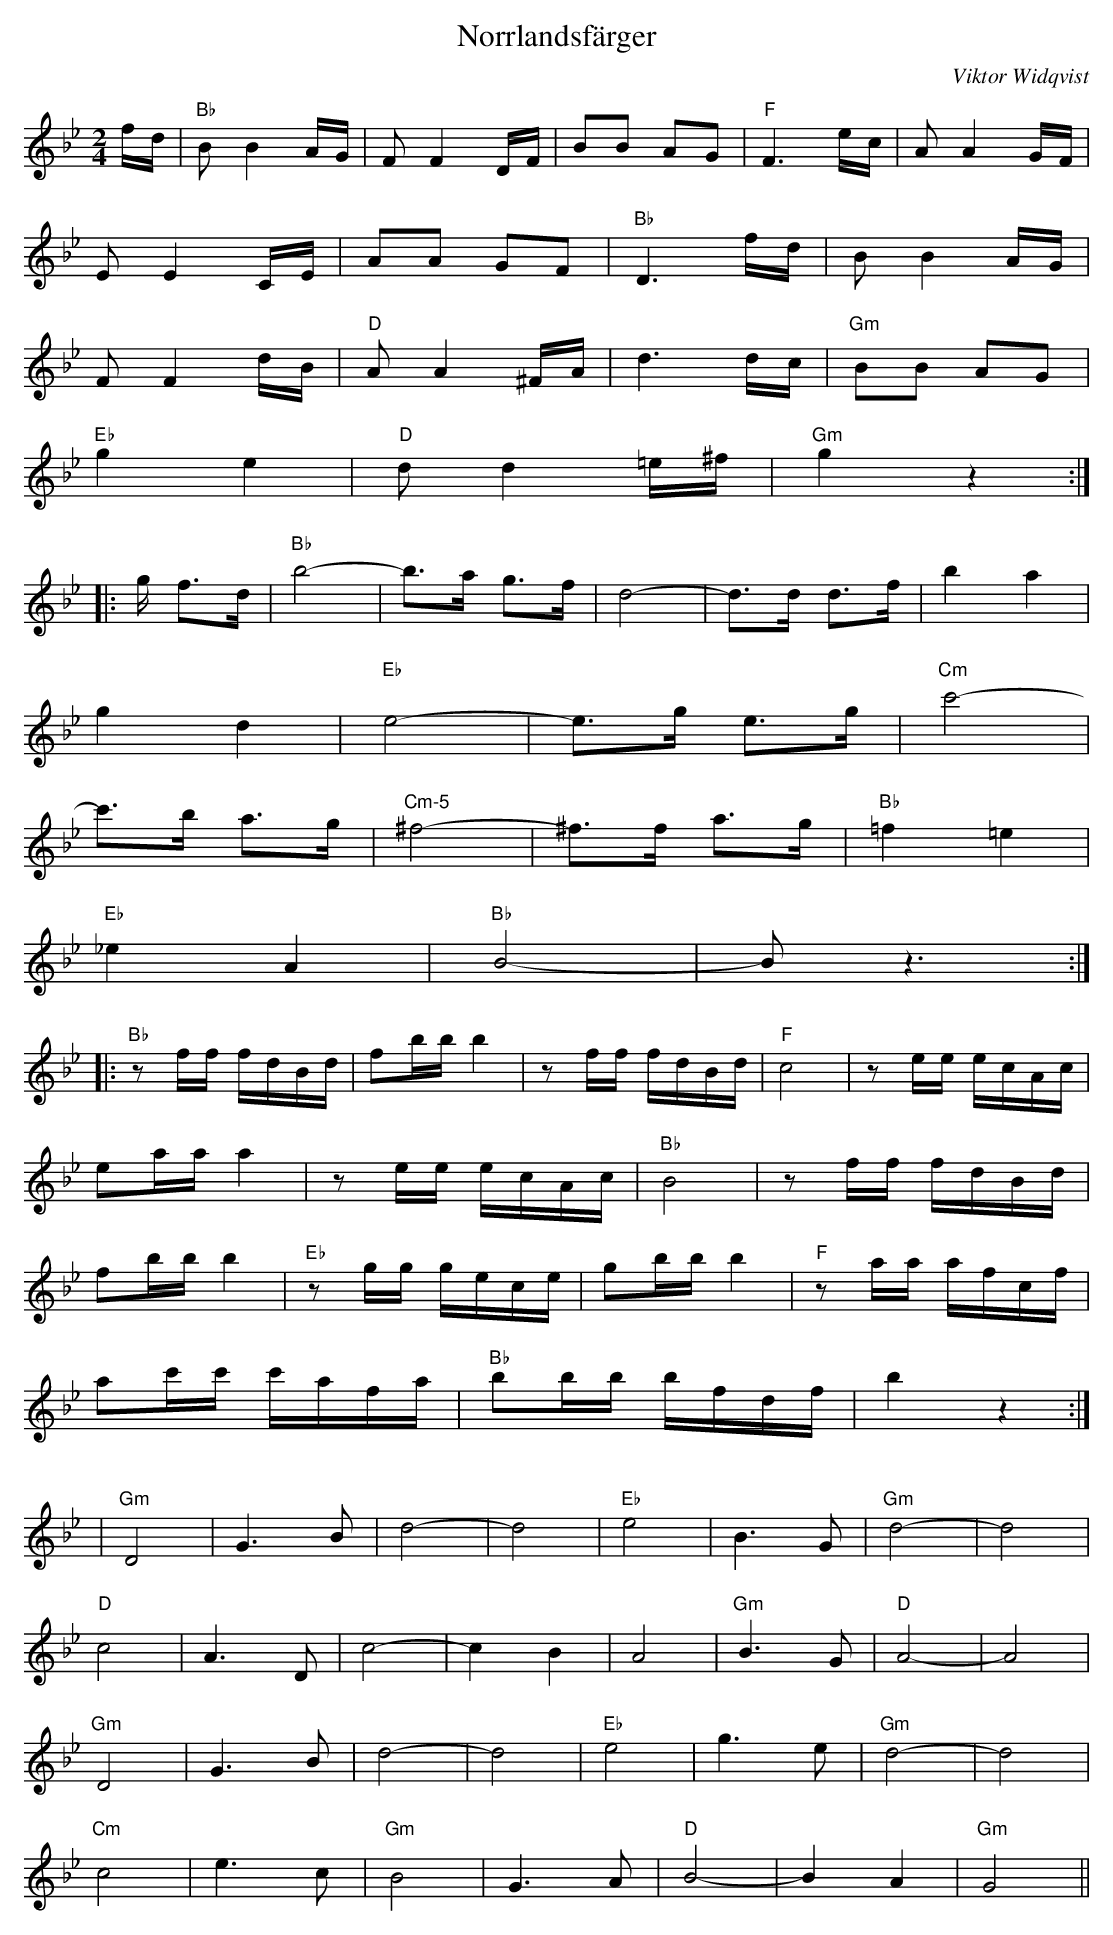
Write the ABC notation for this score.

X:1
T:Norrlandsfärger
M:2/4
C:Viktor Widqvist
L:1/8
K:Bb
f/d/ |"Bb" BB2A/G/ | FF2D/F/ | BB AG | "F"F3e/c/ | AA2G/F/ |
EE2C/E/ | AA GF |"Bb" D3f/d/ | BB2 A/G/ |
FF2d/B/ | "D"AA2^F/A/ | d3d/c/ | "Gm"BB AG |
"Eb"g2 e2 | "D"dd2=e/^f/ | "Gm"g2z2 :|
|:g/ f>d | "Bb"b4- |b3/a/ g>f | d4- |d3/d/ d>f | b2 a2 |
g2 d2 | "Eb"e4- |e3/g/ e>g |"Cm" c'4- |
c'3/b/ a>g | "Cm-5"^f4- |^f3/f/ a>g | "Bb"=f2 =e2 |
"Eb"_e2 A2 | "Bb"B4- | B z3 :|
|:"Bb"zf/2f/2 f/2d/2B/2d/2 | fb/2b/2 b2 |zf/2f/2 f/2d/2B/2d/2 | "F"c4 |ze/2e/2 e/2c/2A/2c/2 |
ea/2a/2 a2 |ze/2e/2 e/2c/2A/2c/2 | "Bb"B4 |zf/2f/2 f/2d/2B/2d/2 |
fb/2b/2 b2 |"Eb"zg/2g/2 g/2e/2c/2e/2 | gb/2b/2 b2 |"F"za/2a/2 a/2f/2c/2f/2 |
ac'/2c'/2 c'/2a/2f/2a/2 | "Bb"bb/2b/2 b/2f/2d/2f/2 | b2z2 :|
K:Gm
|"Gm"D4 | G2>B2 | d4- |d4| "Eb"e4 | B2>G2 | "Gm"d4- |d4|
"D"c4 | A2>D2 | c4- | c2 B2 | A4 | "Gm"B2>G2 | "D" A4- | A4|
"Gm"D4 | G2>B2 | d4- |d4| "Eb"e4 | g2>e2 | "Gm"d4- |d4|
"Cm"c4 | e2>c2 | "Gm"B4 | G2>A2 | "D"B4- | B2 A2 | "Gm"G4 ||
